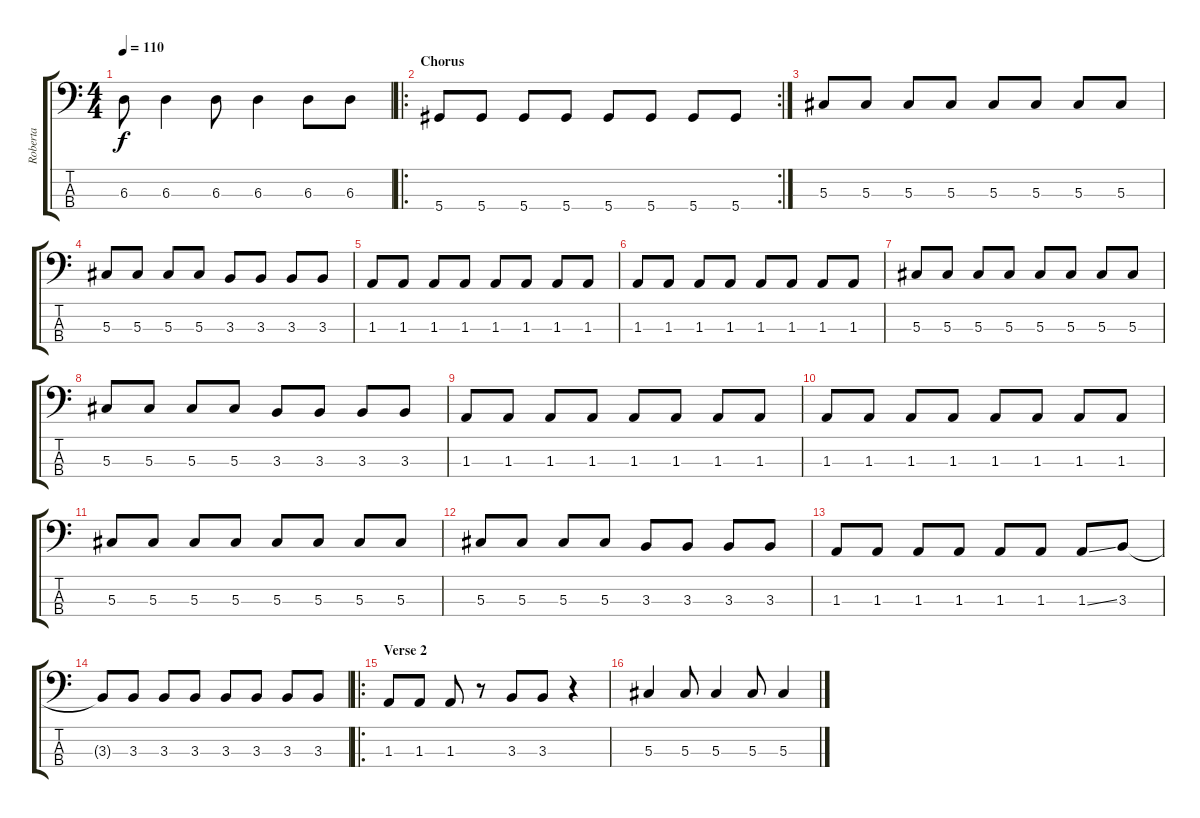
\track ("Roberta" "Roberta") {instrument electricbassfinger}
\staff {score tabs}
\tuning (Gb2 Db2 Ab1 Eb1) {hide}
\ts (4 4)
\tempo 110
\clef f4
\ks c
6.3.8{dy f} 6.3.4 6.3.8 6.3.4 6.3.8 6.3.8 |
\ro
\rc 2
\section ("" "Chorus")
5.4.8 5.4.8 5.4.8 5.4.8 5.4.8 5.4.8 5.4.8 5.4.8 |
5.3.8 5.3.8 5.3.8 5.3.8 5.3.8 5.3.8 5.3.8 5.3.8 |
5.3.8 5.3.8 5.3.8 5.3.8 3.3.8 3.3.8 3.3.8 3.3.8 |
1.3.8 1.3.8 1.3.8 1.3.8 1.3.8 1.3.8 1.3.8 1.3.8 |
1.3.8 1.3.8 1.3.8 1.3.8 1.3.8 1.3.8 1.3.8 1.3.8 |
5.3.8 5.3.8 5.3.8 5.3.8 5.3.8 5.3.8 5.3.8 5.3.8 |
5.3.8 5.3.8 5.3.8 5.3.8 3.3.8 3.3.8 3.3.8 3.3.8 |
1.3.8 1.3.8 1.3.8 1.3.8 1.3.8 1.3.8 1.3.8 1.3.8 |
1.3.8 1.3.8 1.3.8 1.3.8 1.3.8 1.3.8 1.3.8 1.3.8 |
5.3.8 5.3.8 5.3.8 5.3.8 5.3.8 5.3.8 5.3.8 5.3.8 |
5.3.8 5.3.8 5.3.8 5.3.8 3.3.8 3.3.8 3.3.8 3.3.8 |
1.3.8 1.3.8 1.3.8 1.3.8 1.3.8 1.3.8 1.3{ss}.8 3.3.8 |
3.3{t}.8 3.3.8 3.3.8 3.3.8 3.3.8 3.3.8 3.3.8 3.3.8 |
\ro
\section ("" "Verse 2")
1.3.8 1.3.8 1.3.8 r.8 3.3.8 3.3.8 r.4 |
5.3.4 5.3.8 5.3.4 5.3.8 5.3{ss}.4
